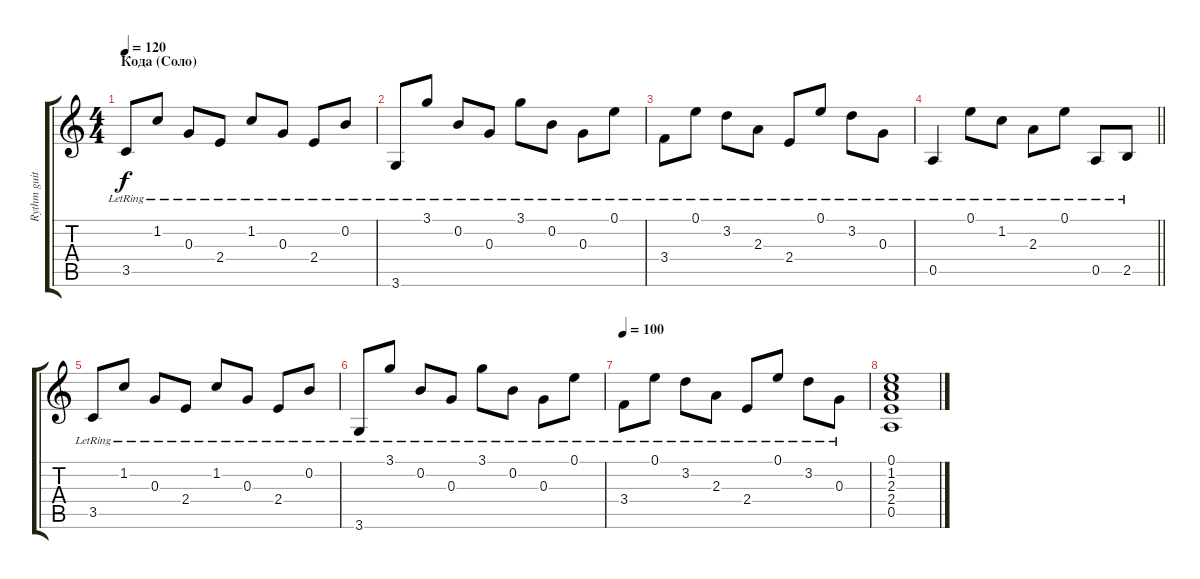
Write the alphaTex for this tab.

\track ("Rythm guitar" "Rythm guit") {instrument electricguitarclean}
\staff {score tabs}
\tuning (E4 B3 G3 D3 A2 E2) {hide}
\ts (4 4)
\section ("" "Кода (Соло)")
\tempo 120
\clef g2
\ks c
3.5{lr}.8{dy f} 1.2{lr}.8 0.3{lr}.8 2.4{lr}.8 1.2{lr}.8 0.3{lr}.8 2.4{lr}.8 0.2{lr}.8 |
3.6{lr}.8 3.1{lr}.8 0.2{lr}.8 0.3{lr}.8 3.1{lr}.8 0.2{lr}.8 0.3{lr}.8 0.1{lr}.8 |
3.4{lr}.8 0.1{lr}.8 3.2{lr}.8 2.3{lr}.8 2.4{lr}.8 0.1{lr}.8 3.2{lr}.8 0.3{lr}.8 |
\barLineRight lightlight
0.5{lr}.4 0.1{lr}.8 1.2{lr}.8 2.3{lr}.8 0.1{lr}.8 0.5{lr}.8 2.5{lr}.8 |
3.5{lr}.8 1.2{lr}.8 0.3{lr}.8 2.4{lr}.8 1.2{lr}.8 0.3{lr}.8 2.4{lr}.8 0.2{lr}.8 |
3.6{lr}.8 3.1{lr}.8 0.2{lr}.8 0.3{lr}.8 3.1{lr}.8 0.2{lr}.8 0.3{lr}.8 0.1{lr}.8 |
\tempo 100
3.4{lr}.8 0.1{lr}.8 3.2{lr}.8 2.3{lr}.8 2.4{lr}.8 0.1{lr}.8 3.2{lr}.8 0.3{lr}.8 |
(0.1 1.2 2.3 2.4 0.5).1
